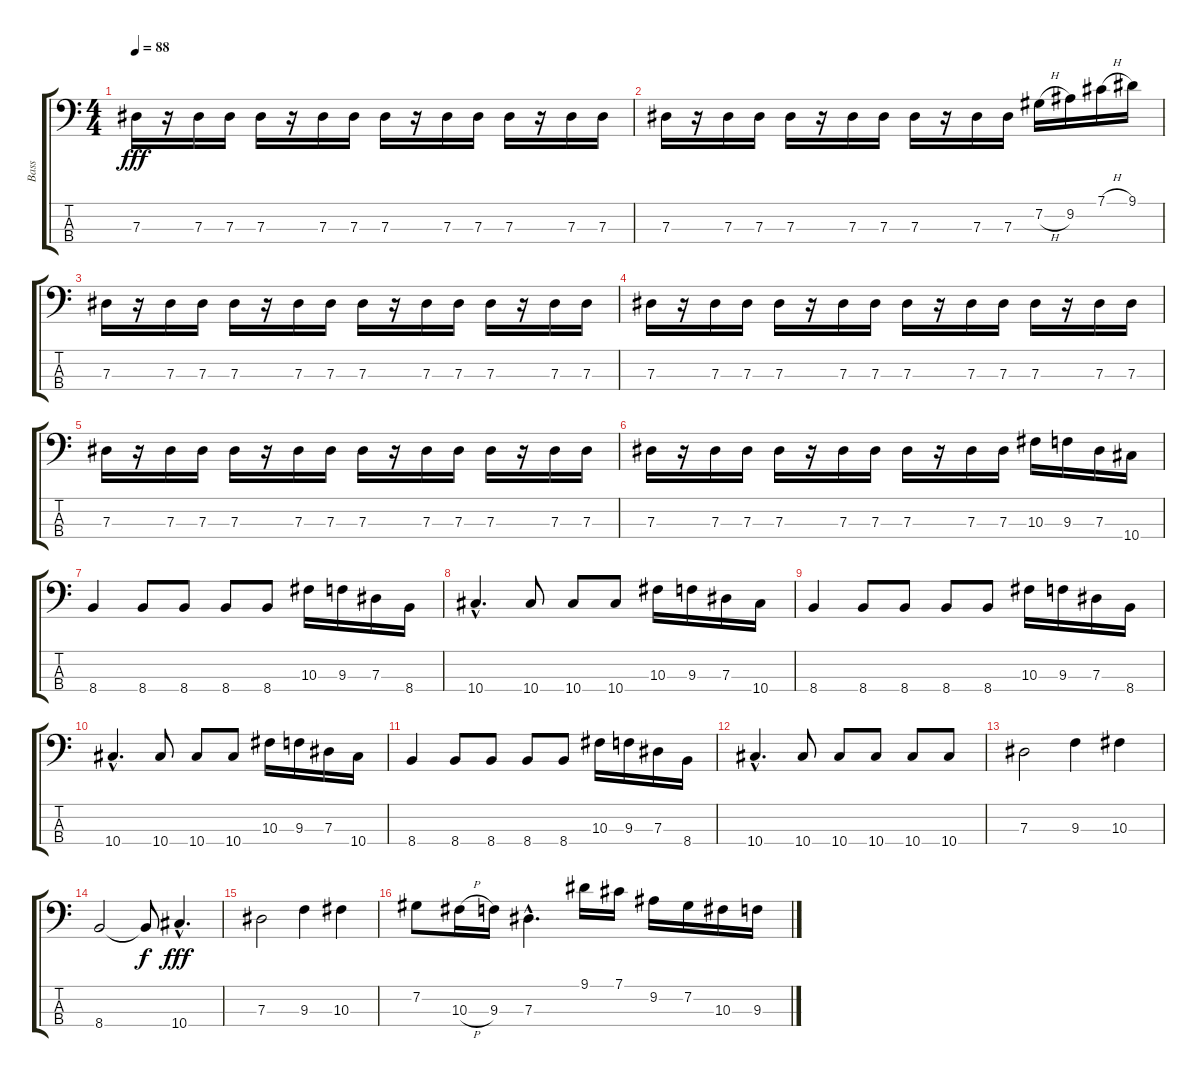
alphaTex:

\track ("Bass" "Bass") {instrument electricbassfinger}
\staff {score tabs}
\tuning (Gb2 Db2 Ab1 Eb1) {hide}
\ts (4 4)
\tempo 88
\clef f4
\ks c
7.3.16{dy fff} r.16 7.3.16 7.3.16 7.3.16 r.16 7.3.16 7.3.16 7.3.16 r.16 7.3.16 7.3.16 7.3.16 r.16 7.3.16 7.3.16 |
7.3.16 r.16 7.3.16 7.3.16 7.3.16 r.16 7.3.16 7.3.16 7.3.16 r.16 7.3.16 7.3.16 7.2{h}.16 9.2.16 7.1{h}.16 9.1.16 |
7.3.16 r.16 7.3.16 7.3.16 7.3.16 r.16 7.3.16 7.3.16 7.3.16 r.16 7.3.16 7.3.16 7.3.16 r.16 7.3.16 7.3.16 |
7.3.16 r.16 7.3.16 7.3.16 7.3.16 r.16 7.3.16 7.3.16 7.3.16 r.16 7.3.16 7.3.16 7.3.16 r.16 7.3.16 7.3.16 |
7.3.16 r.16 7.3.16 7.3.16 7.3.16 r.16 7.3.16 7.3.16 7.3.16 r.16 7.3.16 7.3.16 7.3.16 r.16 7.3.16 7.3.16 |
7.3.16 r.16 7.3.16 7.3.16 7.3.16 r.16 7.3.16 7.3.16 7.3.16 r.16 7.3.16 7.3.16 10.3.16 9.3.16 7.3.16 10.4.16 |
8.4.4 8.4.8 8.4.8 8.4.8 8.4.8 10.3.16 9.3.16 7.3.16 8.4.16 |
10.4{hac}.4{d} 10.4.8 10.4.8 10.4.8 10.3.16 9.3.16 7.3.16 10.4.16 |
8.4.4 8.4.8 8.4.8 8.4.8 8.4.8 10.3.16 9.3.16 7.3.16 8.4.16 |
10.4{hac}.4{d} 10.4.8 10.4.8 10.4.8 10.3.16 9.3.16 7.3.16 10.4.16 |
8.4.4 8.4.8 8.4.8 8.4.8 8.4.8 10.3.16 9.3.16 7.3.16 8.4.16 |
10.4{hac}.4{d} 10.4.8 10.4.8 10.4.8 10.4.8 10.4.8 |
7.3.2 9.3.4 10.3.4 |
8.4.2 8.4{t}.8{dy f} 10.4{hac}.4{d dy fff} |
7.3.2 9.3.4 10.3.4 |
7.2.8 10.3{h}.16 9.3.16 7.3{hac}.4{d} 9.1.16 7.1.16 9.2.16 7.2.16 10.3.16 9.3.16
